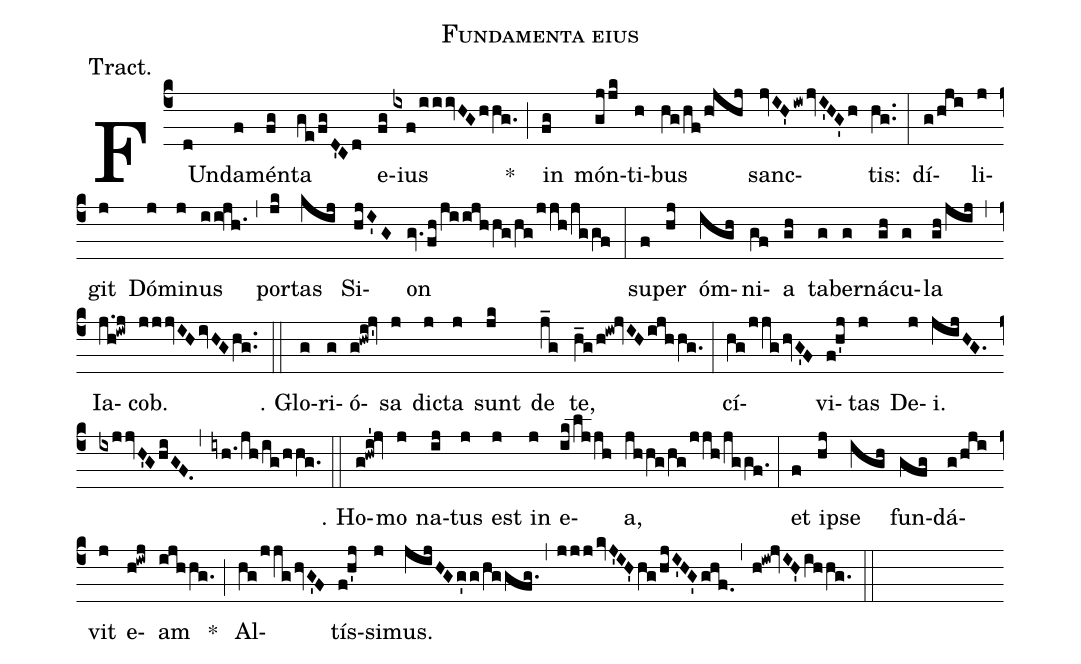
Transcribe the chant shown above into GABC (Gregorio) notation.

name:Fundamenta eius;
annotation:Tract.;
mode:8;
office-part:Tract;
%%
(c4) F{}Un(d)da(f)mén(fg)ta(ge/fgD'Cd) e(fg)ius(ixf/iiivHGhhg.) *(;) in(fg) món(gj/jk)ti(h)bus(hg/hf/h!jhj) sanc(jvIH'iwjvI'HG'h)tis:(hg..) (:) dí(g/hji)li(j)git(j) Dó(j)mi(j)nus(ii!jh.) (,) por(jk)tas(kij) Si(hjI'G)on(gv.fh/ji/ijh/hg/hg/jjh/jg/gf) (:) su(f)per(hj) óm(igh)ni(gf)a(gh) ta(g)ber(g)ná(gh)cu(g)la(gh/jij) (,) Ia(j.h!iwj)cob.(jjjvIHivHGhg..) (::) ℣. Glo(g)ri(g)ó(g!hwi!jv')sa(j) dic(j)ta(j) sunt(jk) de(j_g) te,(h_g/h!iw!jvIHijhhg.) (:) cí(hg/jjg/hvG'F)vi(f!h'j)tas(j) De(j)i.(jijHG.ixjjvH'GhiGF.,iyh./jh/ig/hhg.) (::) ℣. Ho(g!hwi'!jv)mo(j) na(ij)tus(j) est(j) in(j) e(ik/ljjh)a,(jh/hg/hg/jjh/jggf.) (:) et(f) ip(hj)se(igh) fun(gfg)dá(g/hji)vit(j) e(h!iwj)am(ijh/hg.) *(;) Al(hg/jjg/hvG'F)tís(f!h'j)si(j)mus.(jijHGg'g/hg/gfg.,jjjkvJ'IH'hg/hjI'HG'ghf.,h!iw!jvIH'ihhg.) (::)
